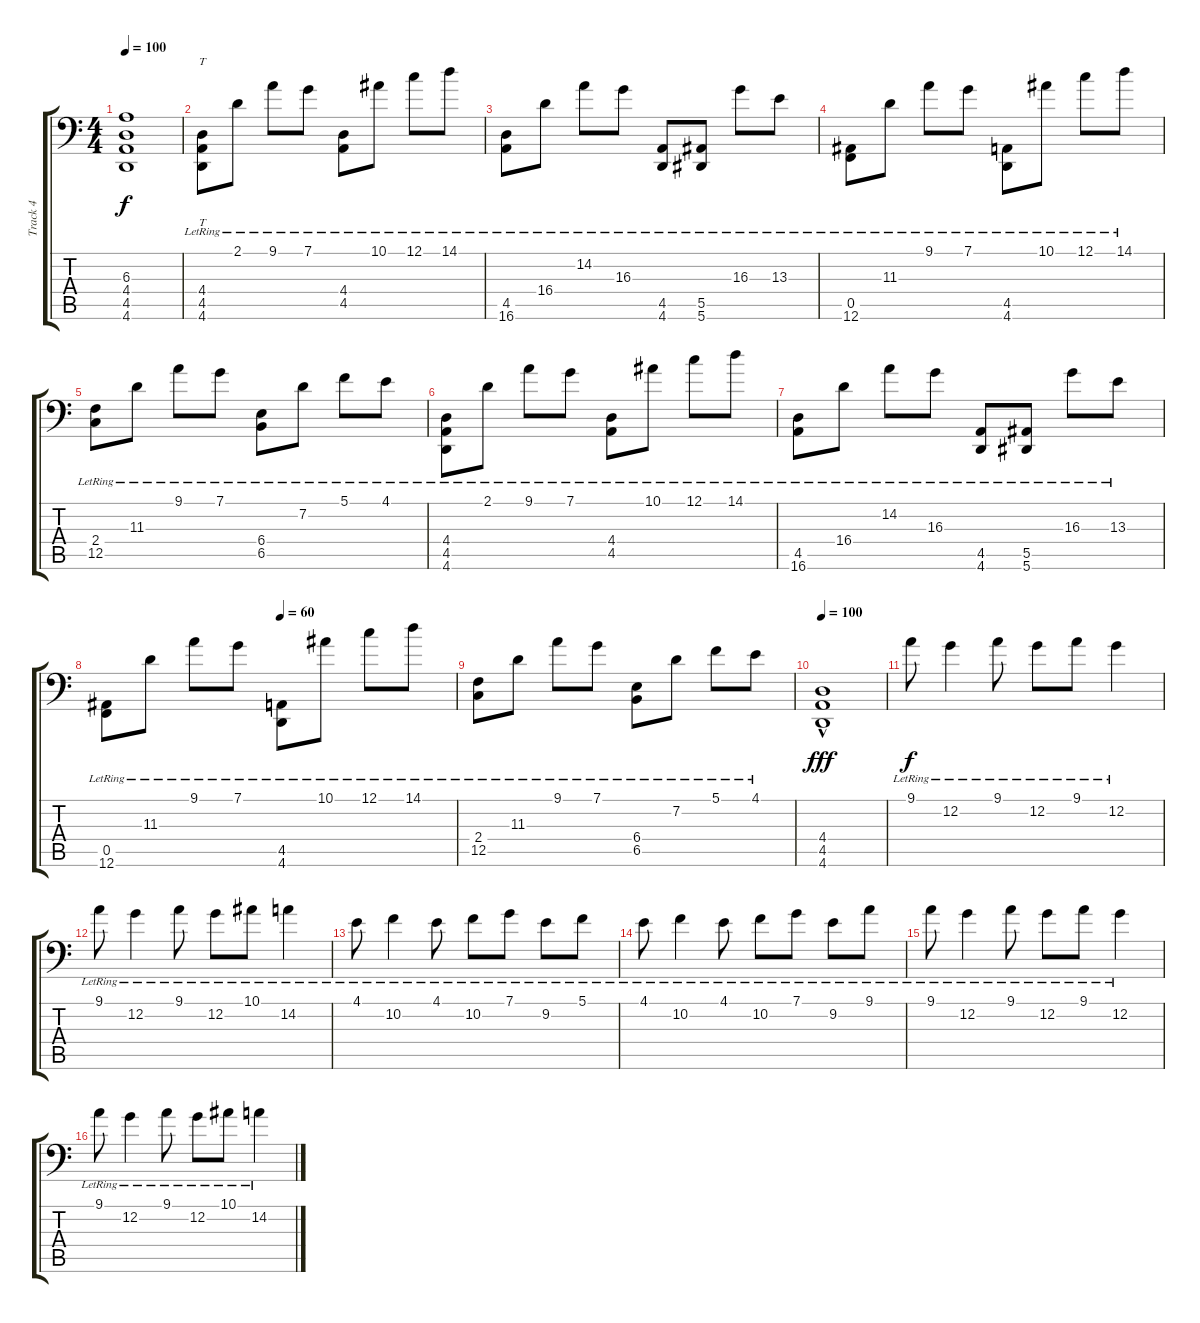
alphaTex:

\track ("Track 4" "Track 4") {instrument brightacousticpiano}
\staff {score tabs}
\tuning (C4 G3 Eb3 Bb2 F2 Bb1) {hide}
\ts (4 4)
\tempo 100
\clef f4
\ks c
(6.3{t} 4.4{t} 4.5{t} 4.6{t}).1{dy f} |
(4.4{lr} 4.5 4.6).8{tt} 2.1{lr}.8 9.1{lr}.8 7.1{lr}.8 (4.4 4.5{lr}).8 10.1{lr}.8 12.1{lr}.8 14.1{lr}.8 |
(4.5 16.6{lr}).8 16.4{lr}.8 14.2{lr}.8 16.3{lr}.8 (4.5{lr} 4.6).8 (5.5{lr} 5.6).8 16.3{lr}.8 13.3{lr}.8 |
(0.5 12.6{lr}).8 11.3{lr}.8 9.1{lr}.8 7.1{lr}.8 (4.5{lr} 4.6).8 10.1{lr}.8 12.1{lr}.8 14.1{lr}.8 |
(2.4 12.5{lr}).8 11.3{lr}.8 9.1{lr}.8 7.1{lr}.8 (6.4{lr} 6.5).8 7.2{lr}.8 5.1{lr}.8 4.1{lr}.8 |
(4.4{lr} 4.5 4.6).8 2.1{lr}.8 9.1{lr}.8 7.1{lr}.8 (4.4 4.5{lr}).8 10.1{lr}.8 12.1{lr}.8 14.1{lr}.8 |
(4.5 16.6{lr}).8 16.4{lr}.8 14.2{lr}.8 16.3{lr}.8 (4.5{lr} 4.6).8 (5.5{lr} 5.6).8 16.3{lr}.8 13.3{lr}.8 |
\tempo (60 0.5)
(0.5 12.6{lr}).8 11.3{lr}.8 9.1{lr}.8 7.1{lr}.8 (4.5{lr} 4.6).8 10.1{lr}.8 12.1{lr}.8 14.1{lr}.8 |
(2.4 12.5{lr}).8 11.3{lr}.8 9.1{lr}.8 7.1{lr}.8 (6.4{lr} 6.5).8 7.2{lr}.8 5.1{lr}.8 4.1{lr}.8 |
\tempo 100
(4.4{hac} 4.5{hac} 4.6{hac}).1{dy fff} |
9.1{lr}.8{dy f} 12.2{lr}.4 9.1{lr}.8 12.2{lr}.8 9.1{lr}.8 12.2{lr}.4 |
9.1{lr}.8 12.2{lr}.4 9.1{lr}.8 12.2{lr}.8 10.1{lr}.8 14.2{lr}.4 |
4.1{lr}.8 10.2{lr}.4 4.1{lr}.8 10.2{lr}.8 7.1{lr}.8 9.2{lr}.8 5.1{lr}.8 |
4.1{lr}.8 10.2{lr}.4 4.1{lr}.8 10.2{lr}.8 7.1{lr}.8 9.2{lr}.8 9.1{lr}.8 |
9.1{lr}.8 12.2{lr}.4 9.1{lr}.8 12.2{lr}.8 9.1{lr}.8 12.2{lr}.4 |
9.1{lr}.8 12.2{lr}.4 9.1{lr}.8 12.2{lr}.8 10.1{lr}.8 14.2{lr}.4
